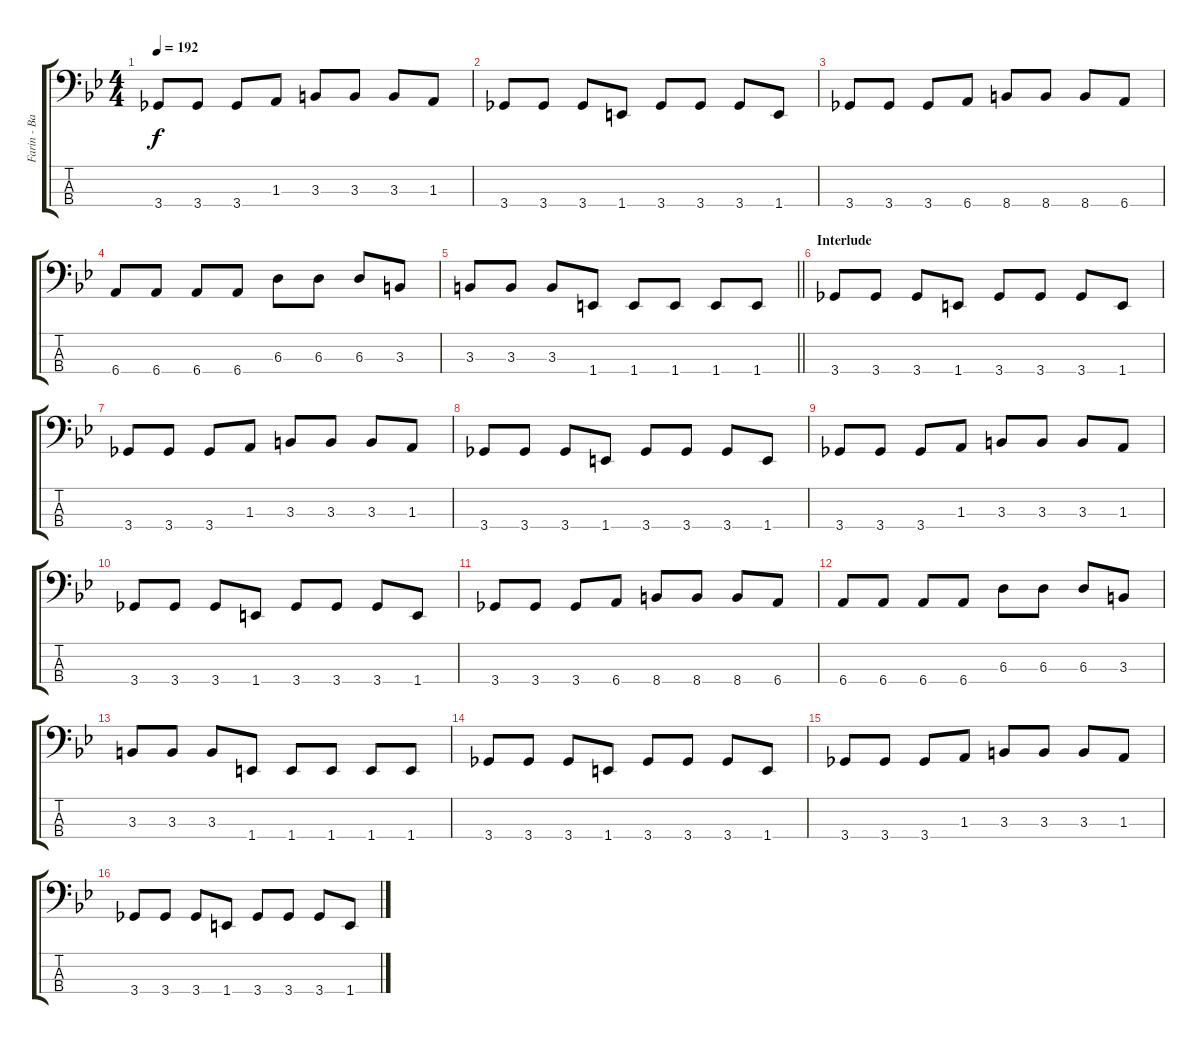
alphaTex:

\track ("Farin - Bass" "Farin - Ba") {instrument electricbasspick}
\staff {score tabs}
\tuning (Gb2 Db2 Ab1 Eb1) {hide}
\ts (4 4)
\tempo 192
\clef f4
\ks bb
3.4.8{dy f} 3.4.8 3.4.8 1.3.8 3.3.8 3.3.8 3.3.8 1.3.8 |
3.4.8 3.4.8 3.4.8 1.4.8 3.4.8 3.4.8 3.4.8 1.4.8 |
3.4.8 3.4.8 3.4.8 6.4.8 8.4.8 8.4.8 8.4.8 6.4.8 |
6.4.8 6.4.8 6.4.8 6.4.8 6.3.8 6.3.8 6.3.8 3.3.8 |
\barLineRight lightlight
3.3.8 3.3.8 3.3.8 1.4.8 1.4.8 1.4.8 1.4.8 1.4.8 |
\section ("" "Interlude")
3.4.8 3.4.8 3.4.8 1.4.8 3.4.8 3.4.8 3.4.8 1.4.8 |
3.4.8 3.4.8 3.4.8 1.3.8 3.3.8 3.3.8 3.3.8 1.3.8 |
3.4.8 3.4.8 3.4.8 1.4.8 3.4.8 3.4.8 3.4.8 1.4.8 |
3.4.8 3.4.8 3.4.8 1.3.8 3.3.8 3.3.8 3.3.8 1.3.8 |
3.4.8 3.4.8 3.4.8 1.4.8 3.4.8 3.4.8 3.4.8 1.4.8 |
3.4.8 3.4.8 3.4.8 6.4.8 8.4.8 8.4.8 8.4.8 6.4.8 |
6.4.8 6.4.8 6.4.8 6.4.8 6.3.8 6.3.8 6.3.8 3.3.8 |
3.3.8 3.3.8 3.3.8 1.4.8 1.4.8 1.4.8 1.4.8 1.4.8 |
3.4.8 3.4.8 3.4.8 1.4.8 3.4.8 3.4.8 3.4.8 1.4.8 |
3.4.8 3.4.8 3.4.8 1.3.8 3.3.8 3.3.8 3.3.8 1.3.8 |
3.4.8 3.4.8 3.4.8 1.4.8 3.4.8 3.4.8 3.4.8 1.4.8
